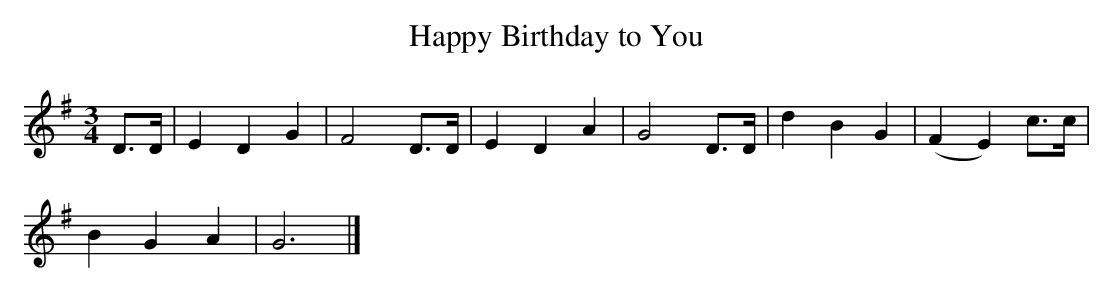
X:1
T:Happy Birthday to You
M:3/4
L:1/8
K:G
D>D | E2 D2 G2 | F4 D>D | E2 D2 A2 | G4 D>D | d2 B2 G2 | (F2 E2) c>c |
B2 G2 A2 | G6 |]
